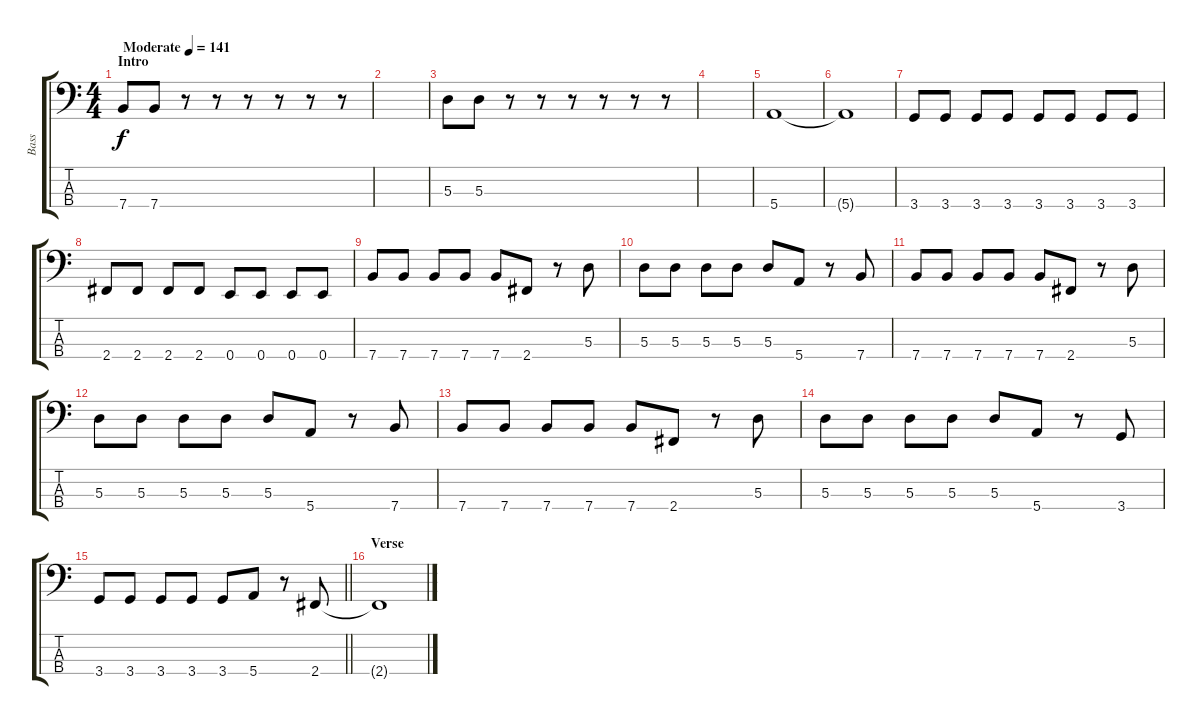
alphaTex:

\track ("Bass" "Bass") {instrument electricbasspick}
\staff {score tabs}
\tuning (G2 D2 A1 E1) {hide}
\ts (4 4)
\section ("" "Intro")
\tempo (141 "Moderate")
\clef f4
\ks c
7.4.8{dy f instrument electricbasspick} 7.4.8 r.8 r.8 r.8 r.8 r.8 r.8 |
|
5.3.8 5.3.8 r.8 r.8 r.8 r.8 r.8 r.8 |
|
5.4.1 |
5.4{t}.1 |
3.4.8 3.4.8 3.4.8 3.4.8 3.4.8 3.4.8 3.4.8 3.4.8 |
2.4.8 2.4.8 2.4.8 2.4.8 0.4.8 0.4.8 0.4.8 0.4.8 |
7.4.8 7.4.8 7.4.8 7.4.8 7.4.8 2.4.8 r.8 5.3.8 |
5.3.8 5.3.8 5.3.8 5.3.8 5.3.8 5.4.8 r.8 7.4.8 |
7.4.8 7.4.8 7.4.8 7.4.8 7.4.8 2.4.8 r.8 5.3.8 |
5.3.8 5.3.8 5.3.8 5.3.8 5.3.8 5.4.8 r.8 7.4.8 |
7.4.8 7.4.8 7.4.8 7.4.8 7.4.8 2.4.8 r.8 5.3.8 |
5.3.8 5.3.8 5.3.8 5.3.8 5.3.8 5.4.8 r.8 3.4.8 |
\barLineRight lightlight
3.4.8 3.4.8 3.4.8 3.4.8 3.4.8 5.4.8 r.8 2.4.8 |
\section ("" "Verse")
2.4{t}.1
